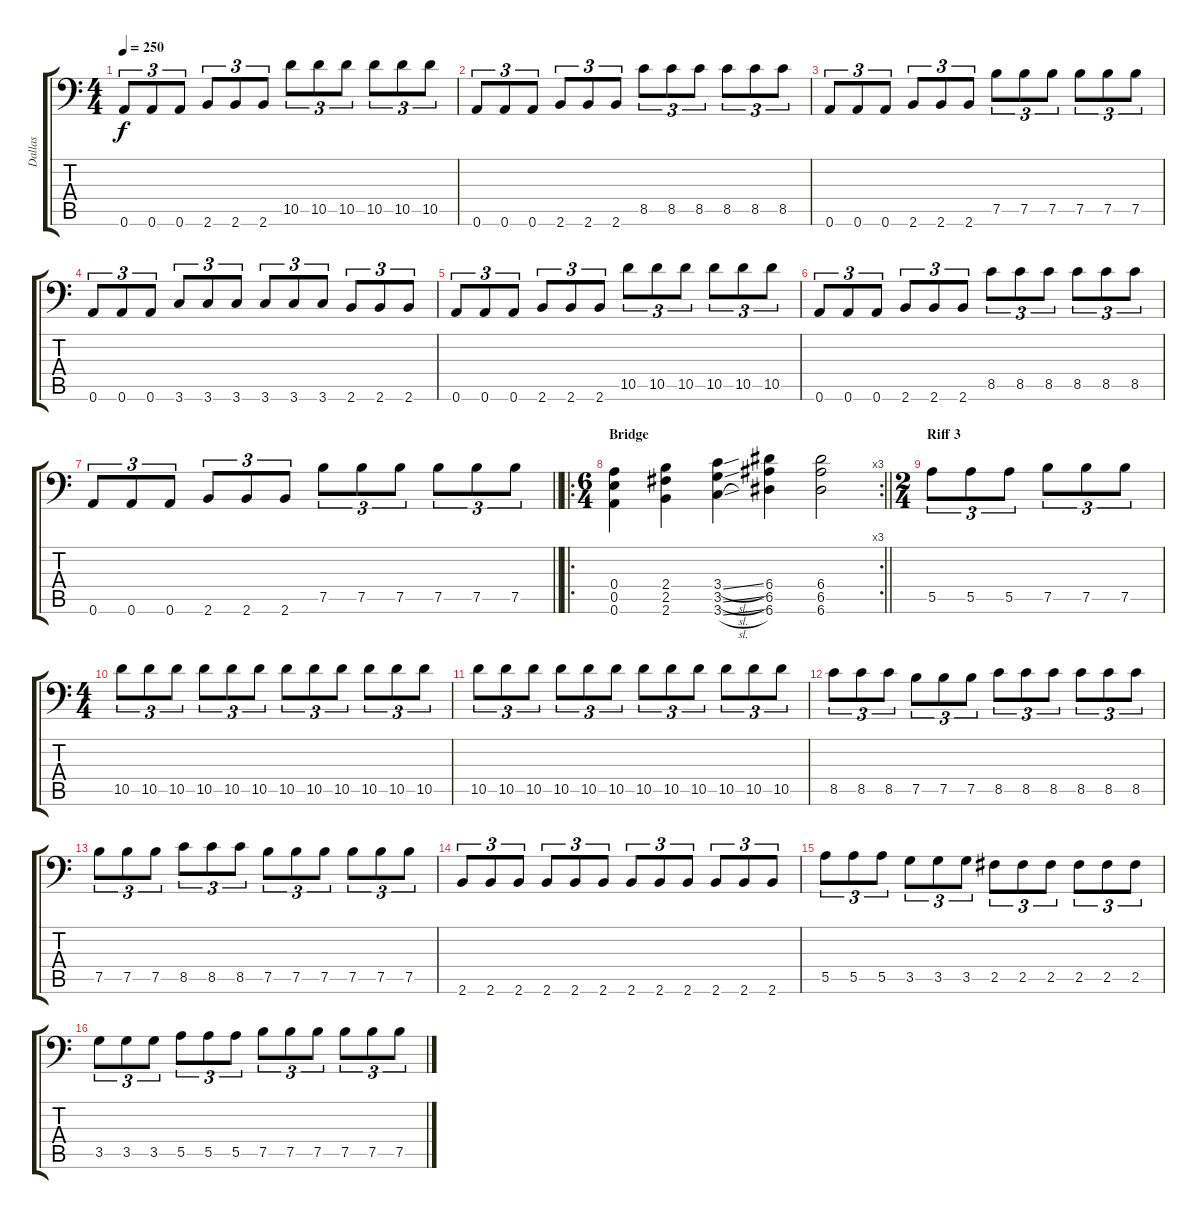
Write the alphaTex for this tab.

\track ("Dallas" "Dallas") {instrument distortionguitar}
\staff {score tabs}
\tuning (B3 Gb3 D3 A2 E2 A1) {hide}
\ts (4 4)
\tempo 250
\clef f4
\ks c
0.6.8{tu (3 2) dy f} 0.6.8{tu (3 2)} 0.6.8{tu (3 2)} 2.6.8{tu (3 2)} 2.6.8{tu (3 2)} 2.6.8{tu (3 2)} 10.5.8{tu (3 2)} 10.5.8{tu (3 2)} 10.5.8{tu (3 2)} 10.5.8{tu (3 2)} 10.5.8{tu (3 2)} 10.5.8{tu (3 2)} |
0.6.8{tu (3 2)} 0.6.8{tu (3 2)} 0.6.8{tu (3 2)} 2.6.8{tu (3 2)} 2.6.8{tu (3 2)} 2.6.8{tu (3 2)} 8.5.8{tu (3 2)} 8.5.8{tu (3 2)} 8.5.8{tu (3 2)} 8.5.8{tu (3 2)} 8.5.8{tu (3 2)} 8.5.8{tu (3 2)} |
0.6.8{tu (3 2)} 0.6.8{tu (3 2)} 0.6.8{tu (3 2)} 2.6.8{tu (3 2)} 2.6.8{tu (3 2)} 2.6.8{tu (3 2)} 7.5.8{tu (3 2)} 7.5.8{tu (3 2)} 7.5.8{tu (3 2)} 7.5.8{tu (3 2)} 7.5.8{tu (3 2)} 7.5.8{tu (3 2)} |
0.6.8{tu (3 2)} 0.6.8{tu (3 2)} 0.6.8{tu (3 2)} 3.6.8{tu (3 2)} 3.6.8{tu (3 2)} 3.6.8{tu (3 2)} 3.6.8{tu (3 2)} 3.6.8{tu (3 2)} 3.6.8{tu (3 2)} 2.6.8{tu (3 2)} 2.6.8{tu (3 2)} 2.6.8{tu (3 2)} |
0.6.8{tu (3 2)} 0.6.8{tu (3 2)} 0.6.8{tu (3 2)} 2.6.8{tu (3 2)} 2.6.8{tu (3 2)} 2.6.8{tu (3 2)} 10.5.8{tu (3 2)} 10.5.8{tu (3 2)} 10.5.8{tu (3 2)} 10.5.8{tu (3 2)} 10.5.8{tu (3 2)} 10.5.8{tu (3 2)} |
0.6.8{tu (3 2)} 0.6.8{tu (3 2)} 0.6.8{tu (3 2)} 2.6.8{tu (3 2)} 2.6.8{tu (3 2)} 2.6.8{tu (3 2)} 8.5.8{tu (3 2)} 8.5.8{tu (3 2)} 8.5.8{tu (3 2)} 8.5.8{tu (3 2)} 8.5.8{tu (3 2)} 8.5.8{tu (3 2)} |
\barLineRight lightlight
0.6.8{tu (3 2)} 0.6.8{tu (3 2)} 0.6.8{tu (3 2)} 2.6.8{tu (3 2)} 2.6.8{tu (3 2)} 2.6.8{tu (3 2)} 7.5.8{tu (3 2)} 7.5.8{tu (3 2)} 7.5.8{tu (3 2)} 7.5.8{tu (3 2)} 7.5.8{tu (3 2)} 7.5.8{tu (3 2)} |
\ro
\rc 3
\ts (6 4)
\section ("" "Bridge")
\barLineRight lightlight
(0.4 0.5 0.6).4 (2.4 2.5 2.6).4 (3.4{sl} 3.5{sl} 3.6{sl}).4 (6.4 6.5 6.6).4 (6.4 6.5 6.6).2 |
\ts (2 4)
\section ("" "Riff 3")
5.5.8{tu (3 2)} 5.5.8{tu (3 2)} 5.5.8{tu (3 2)} 7.5.8{tu (3 2)} 7.5.8{tu (3 2)} 7.5.8{tu (3 2)} |
\ts (4 4)
10.5.8{tu (3 2)} 10.5.8{tu (3 2)} 10.5.8{tu (3 2)} 10.5.8{tu (3 2)} 10.5.8{tu (3 2)} 10.5.8{tu (3 2)} 10.5.8{tu (3 2)} 10.5.8{tu (3 2)} 10.5.8{tu (3 2)} 10.5.8{tu (3 2)} 10.5.8{tu (3 2)} 10.5.8{tu (3 2)} |
10.5.8{tu (3 2)} 10.5.8{tu (3 2)} 10.5.8{tu (3 2)} 10.5.8{tu (3 2)} 10.5.8{tu (3 2)} 10.5.8{tu (3 2)} 10.5.8{tu (3 2)} 10.5.8{tu (3 2)} 10.5.8{tu (3 2)} 10.5.8{tu (3 2)} 10.5.8{tu (3 2)} 10.5.8{tu (3 2)} |
8.5.8{tu (3 2)} 8.5.8{tu (3 2)} 8.5.8{tu (3 2)} 7.5.8{tu (3 2)} 7.5.8{tu (3 2)} 7.5.8{tu (3 2)} 8.5.8{tu (3 2)} 8.5.8{tu (3 2)} 8.5.8{tu (3 2)} 8.5.8{tu (3 2)} 8.5.8{tu (3 2)} 8.5.8{tu (3 2)} |
7.5.8{tu (3 2)} 7.5.8{tu (3 2)} 7.5.8{tu (3 2)} 8.5.8{tu (3 2)} 8.5.8{tu (3 2)} 8.5.8{tu (3 2)} 7.5.8{tu (3 2)} 7.5.8{tu (3 2)} 7.5.8{tu (3 2)} 7.5.8{tu (3 2)} 7.5.8{tu (3 2)} 7.5.8{tu (3 2)} |
2.6.8{tu (3 2)} 2.6.8{tu (3 2)} 2.6.8{tu (3 2)} 2.6.8{tu (3 2)} 2.6.8{tu (3 2)} 2.6.8{tu (3 2)} 2.6.8{tu (3 2)} 2.6.8{tu (3 2)} 2.6.8{tu (3 2)} 2.6.8{tu (3 2)} 2.6.8{tu (3 2)} 2.6.8{tu (3 2)} |
5.5.8{tu (3 2)} 5.5.8{tu (3 2)} 5.5.8{tu (3 2)} 3.5.8{tu (3 2)} 3.5.8{tu (3 2)} 3.5.8{tu (3 2)} 2.5.8{tu (3 2)} 2.5.8{tu (3 2)} 2.5.8{tu (3 2)} 2.5.8{tu (3 2)} 2.5.8{tu (3 2)} 2.5.8{tu (3 2)} |
3.5.8{tu (3 2)} 3.5.8{tu (3 2)} 3.5.8{tu (3 2)} 5.5.8{tu (3 2)} 5.5.8{tu (3 2)} 5.5.8{tu (3 2)} 7.5.8{tu (3 2)} 7.5.8{tu (3 2)} 7.5.8{tu (3 2)} 7.5.8{tu (3 2)} 7.5.8{tu (3 2)} 7.5.8{tu (3 2)}
